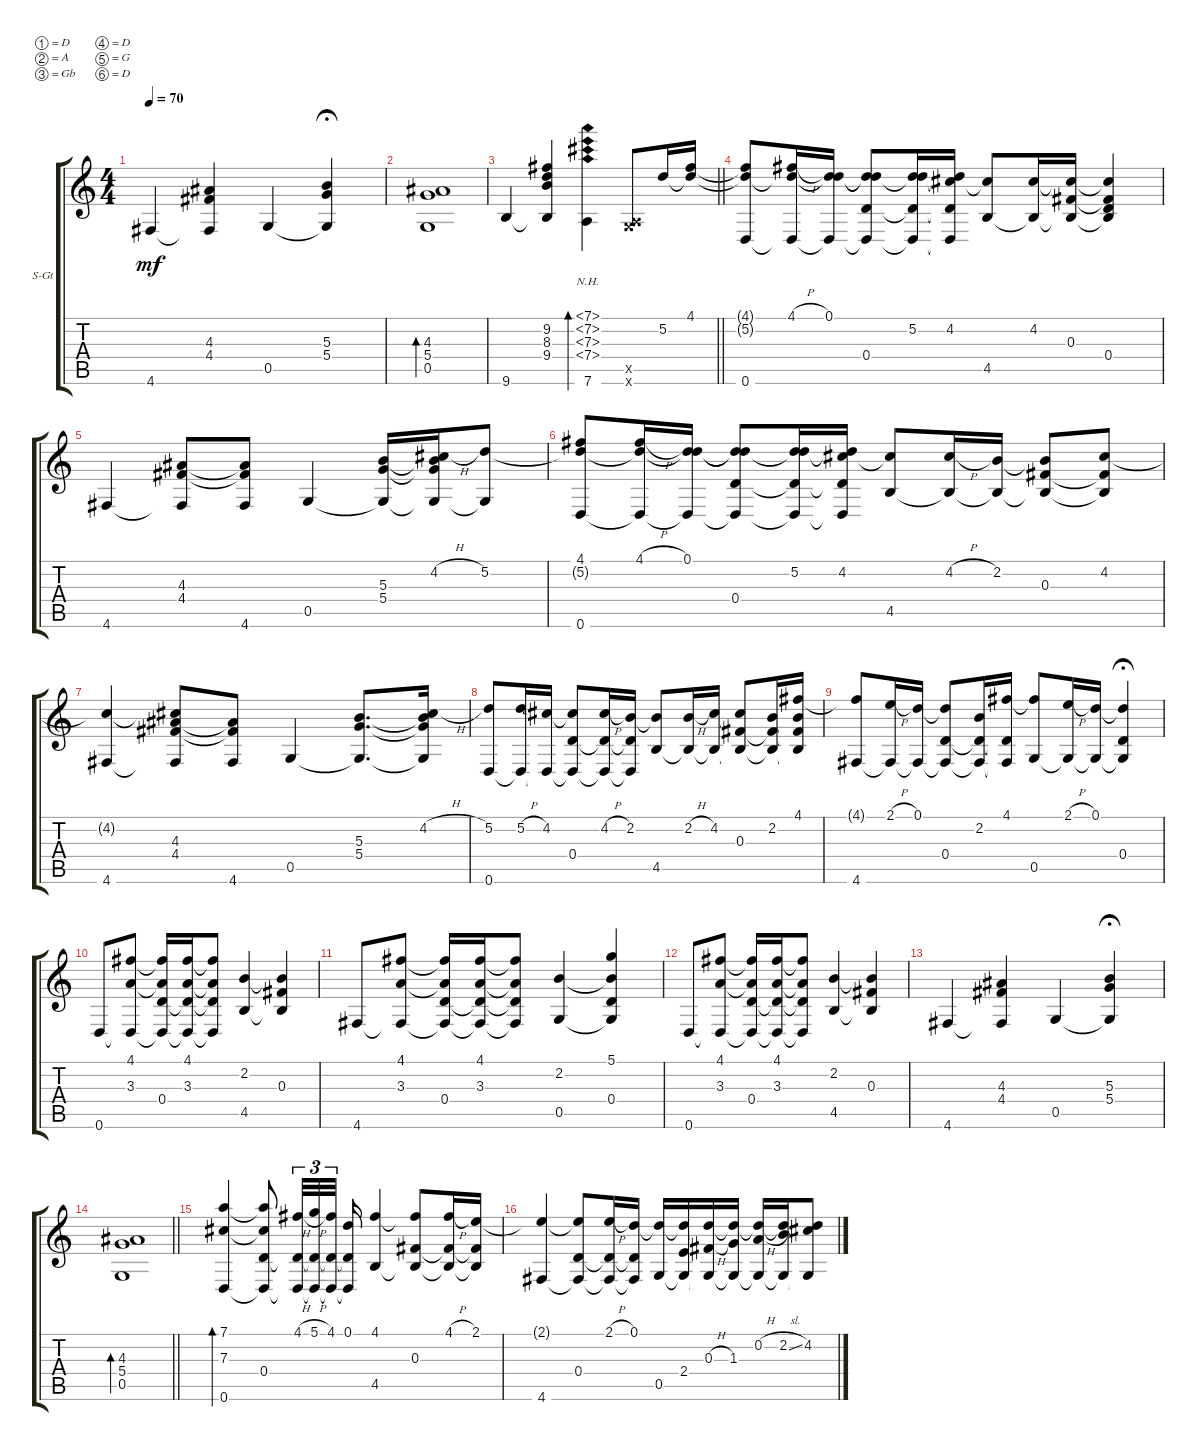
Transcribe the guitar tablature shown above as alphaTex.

\defaultSystemsLayout 4
\bracketExtendMode groupsimilarinstruments
\firstSystemTrackNameOrientation horizontal
\otherSystemsTrackNameOrientation horizontal
\track ("Steel Guitar" "S-Gt") {instrument acousticguitarsteel}
\staff {score tabs}
\tuning (D4 A3 Gb3 D3 G2 D2)
\ts (4 4)
\tempo 70
\clef g2
\ks c
4.6.4{dy mf} (4.4 4.3 4.6{t}).4 0.5.4 (5.4 5.3 0.5{t}).4{fermata (medium 0.5)} |
(0.5 5.4 4.3).1{bd 79} |
\barLineRight lightlight
9.6.4 (9.4 8.3 9.2 9.6{t}).4 (7.6 7.4{nh} 7.3{nh} 7.2{nh} 7.1{nh}).4{bd 95} (7.6{x} 0.5{x}).8 5.2.16 (4.1 5.2{t}).16 |
(0.6 4.1{t} 5.2{t}).8 (4.1{h} 5.2{t} 0.6{t}).16 (5.2{t} 0.6{t} 0.1).16 (0.4 0.6{t} 5.2{t} 0.1{t}).8 (5.2 0.6{t} 0.4{t} 0.1{t}).16 (4.2 0.6{t} 0.4{t} 0.1{t}).16 (4.5 4.2{t}).8 (4.2 4.5{t}).16 (0.3 4.5{t} 4.2{t}).16 (0.4 4.5{t} 0.3{t} 4.2{t}).4 |
4.6.4 (4.4 4.3 4.6{t}).8 (4.6 4.4{t} 4.3{t}).8 0.5.4 (5.4 5.3 0.5{t}).16 (0.5{t} 5.4{t} 5.3{t} 4.2{h}).16 (5.2 0.5{t}).8 |
(0.6 4.1 5.2{t}).8 (4.1{h} 5.2{t} 0.6{t}).16 (5.2{t} 0.6{t} 0.1).16 (0.4 0.6{t} 5.2{t} 0.1{t}).8 (5.2 0.6{t} 0.4{t} 0.1{t}).16 (4.2 0.6{t} 0.4{t} 0.1{t}).16 (4.5 4.2{t}).8 (4.2{h} 4.5{t}).16 (4.5{t} 2.2).16 (4.5{t} 2.2{t} 0.3).8 (4.2 0.3{t} 4.5{t}).8 |
(4.6 4.2{t}).4 (4.4 4.3 4.6{t} 4.2{t}).8 (4.6 4.4{t} 4.3{t}).8 0.5.4 (5.4 5.3 0.5{t}).8{d} (0.5{t} 5.4{t} 5.3{t} 4.2{h}).16 |
(5.2 0.6).8 (5.2{h} 0.6{t}).16 (4.2 0.6{t}).16 (0.4 0.6{t} 4.2{t}).8 (4.2{h} 0.6{t} 0.4{t}).16 (2.2 0.6{t} 0.4{t}).16 (4.5 2.2{t}).8 (2.2{h} 4.5{t}).16 (4.2 4.5{t}).16 (0.3 4.5{t} 4.2{t}).8 (2.2 0.3{t} 4.5{t}).16 (4.1 0.3{t} 4.5{t} 2.2{t}).16 |
(4.1{t} 4.6).8 (2.1{h} 4.6{t}).16 (0.1 4.6{t}).16 (0.4 0.1{t} 4.6{t}).8 (2.2 4.6{t} 0.4{t}).16 (4.1 4.6{t} 0.4{t}).16 (0.5 4.1{t}).8 (2.1{h} 0.5{t}).16 (0.1 0.5{t}).16 (0.4 0.1{t} 0.5{t}).4{fermata (medium 0.5)} |
0.6.8 (3.3 4.1 0.6{t}).8 (0.4 4.1{t} 3.3{t} 0.6{t}).16 (3.3 4.1 0.6{t} 0.4{t}).16 (3.3{t} 4.1{t} 0.4{t} 0.6{t}).8 (4.5 2.2).4 (0.3 4.5{t} 2.2{t}).4 |
4.6.8 (3.3 4.1 4.6{t}).8 (0.4 4.1{t} 3.3{t} 4.6{t}).16 (3.3 4.1 4.6{t} 0.4{t}).16 (3.3{t} 4.1{t} 0.4{t} 4.6{t}).8 (0.5 2.2).4 (0.5{t} 2.2{t} 5.1 0.4).4 |
0.6.8 (3.3 4.1 0.6{t}).8 (0.4 4.1{t} 3.3{t} 0.6{t}).16 (3.3 4.1 0.6{t} 0.4{t}).16 (3.3{t} 4.1{t} 0.4{t} 0.6{t}).8 (4.5 2.2).4 (0.3 4.5{t} 2.2{t}).4 |
4.6.4 (4.4 4.3 4.6{t}).4 0.5.4 (5.4 5.3 0.5{t}).4{fermata (medium 0.5)} |
\barLineRight lightlight
(0.5 5.4 4.3).1{bd 79} |
(0.6 7.3 7.1).4{bd 92} (0.4 7.3{t} 7.1{t} 0.6{t}).8 (4.1{h} 0.6{t} 0.4{t}).32{tu (3 2)} (5.1{h} 0.6{t} 0.4{t}).32{tu (3 2)} (4.1 0.6{t} 0.4{t}).32{tu (3 2)} (0.1 0.6{t} 0.4{t}).16 (4.1 4.5).4 (0.3 4.5{t} 4.1{t}).8 (4.1{h} 0.3{t} 4.5{t}).16 (2.1 0.3{t} 4.5{t}).16 |
(4.6 2.1{t}).4 (0.4 2.1{t} 4.6{t}).8 (2.1{h} 4.6{t} 0.4{t}).16 (0.1 4.6{t} 0.4{t}).16 (0.5 0.1{t}).16 (2.4 0.5{t} 0.1{t}).16 (0.3{h} 0.5{t} 0.1{t}).16 (1.3 0.5{t} 0.1{t}).16 (0.2{h} 0.5{t} 0.1{t}).16 (2.2{sl} 0.5{t} 0.1{t}).16 (4.2 0.5{t} 0.1{t}).8
